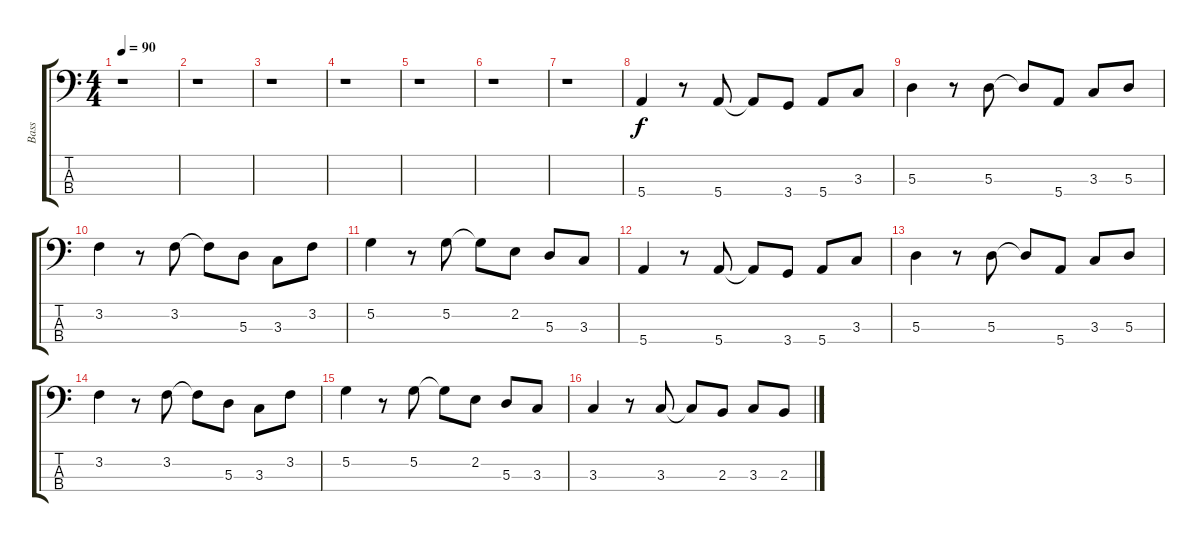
\track ("Bass" "Bass") {instrument electricbassfinger}
\staff {score tabs}
\tuning (G2 D2 A1 E1) {hide}
\ts (4 4)
\tempo 90
\clef f4
\ks c
r.1{dy f} |
r.1 |
r.1 |
r.1 |
r.1 |
r.1 |
r.1 |
5.4.4 r.8 5.4.8 5.4{t}.8 3.4.8 5.4.8 3.3.8 |
5.3.4 r.8 5.3.8 5.3{t}.8 5.4.8 3.3.8 5.3.8 |
3.2.4 r.8 3.2.8 3.2{t}.8 5.3.8 3.3.8 3.2.8 |
5.2.4 r.8 5.2.8 5.2{t}.8 2.2.8 5.3.8 3.3.8 |
5.4.4 r.8 5.4.8 5.4{t}.8 3.4.8 5.4.8 3.3.8 |
5.3.4 r.8 5.3.8 5.3{t}.8 5.4.8 3.3.8 5.3.8 |
3.2.4 r.8 3.2.8 3.2{t}.8 5.3.8 3.3.8 3.2.8 |
5.2.4 r.8 5.2.8 5.2{t}.8 2.2.8 5.3.8 3.3.8 |
3.3.4 r.8 3.3.8 3.3{t}.8 2.3.8 3.3.8 2.3.8
